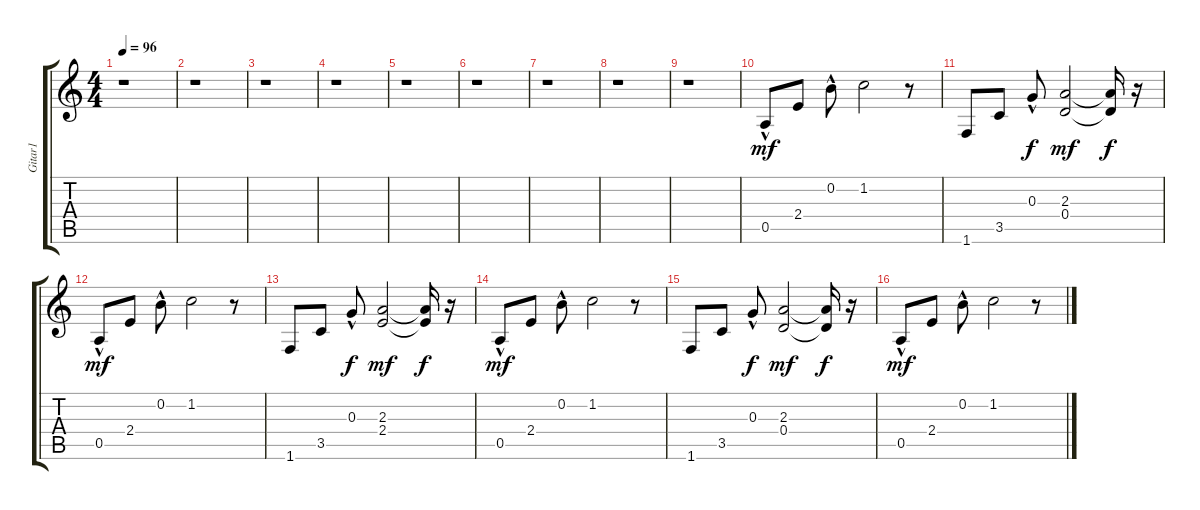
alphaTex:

\track ("Gitar1" "Gitar1") {instrument acousticguitarsteel}
\staff {score tabs}
\tuning (E4 B3 G3 D3 A2 E2) {hide}
\ts (4 4)
\tempo 96
\clef g2
\ks c
r.1{dy f} |
r.1 |
r.1 |
r.1 |
r.1 |
r.1 |
r.1 |
r.1 |
r.1 |
0.5{hac}.8{dy mf} 2.4.8 0.2{hac}.8 1.2.2 r.8 |
1.6.8 3.5.8 0.3{hac}.8{dy f} (2.3 0.4).2{dy mf} (2.3{t} 0.4{t}).16{dy f} r.16 |
0.5{hac}.8{dy mf} 2.4.8 0.2{hac}.8 1.2.2 r.8 |
1.6.8 3.5.8 0.3{hac}.8{dy f} (2.3 2.4).2{dy mf} (2.3{t} 2.4{t}).16{dy f} r.16 |
0.5{hac}.8{dy mf} 2.4.8 0.2{hac}.8 1.2.2 r.8 |
1.6.8 3.5.8 0.3{hac}.8{dy f} (2.3 0.4).2{dy mf} (2.3{t} 0.4{t}).16{dy f} r.16 |
0.5{hac}.8{dy mf} 2.4.8 0.2{hac}.8 1.2.2 r.8
